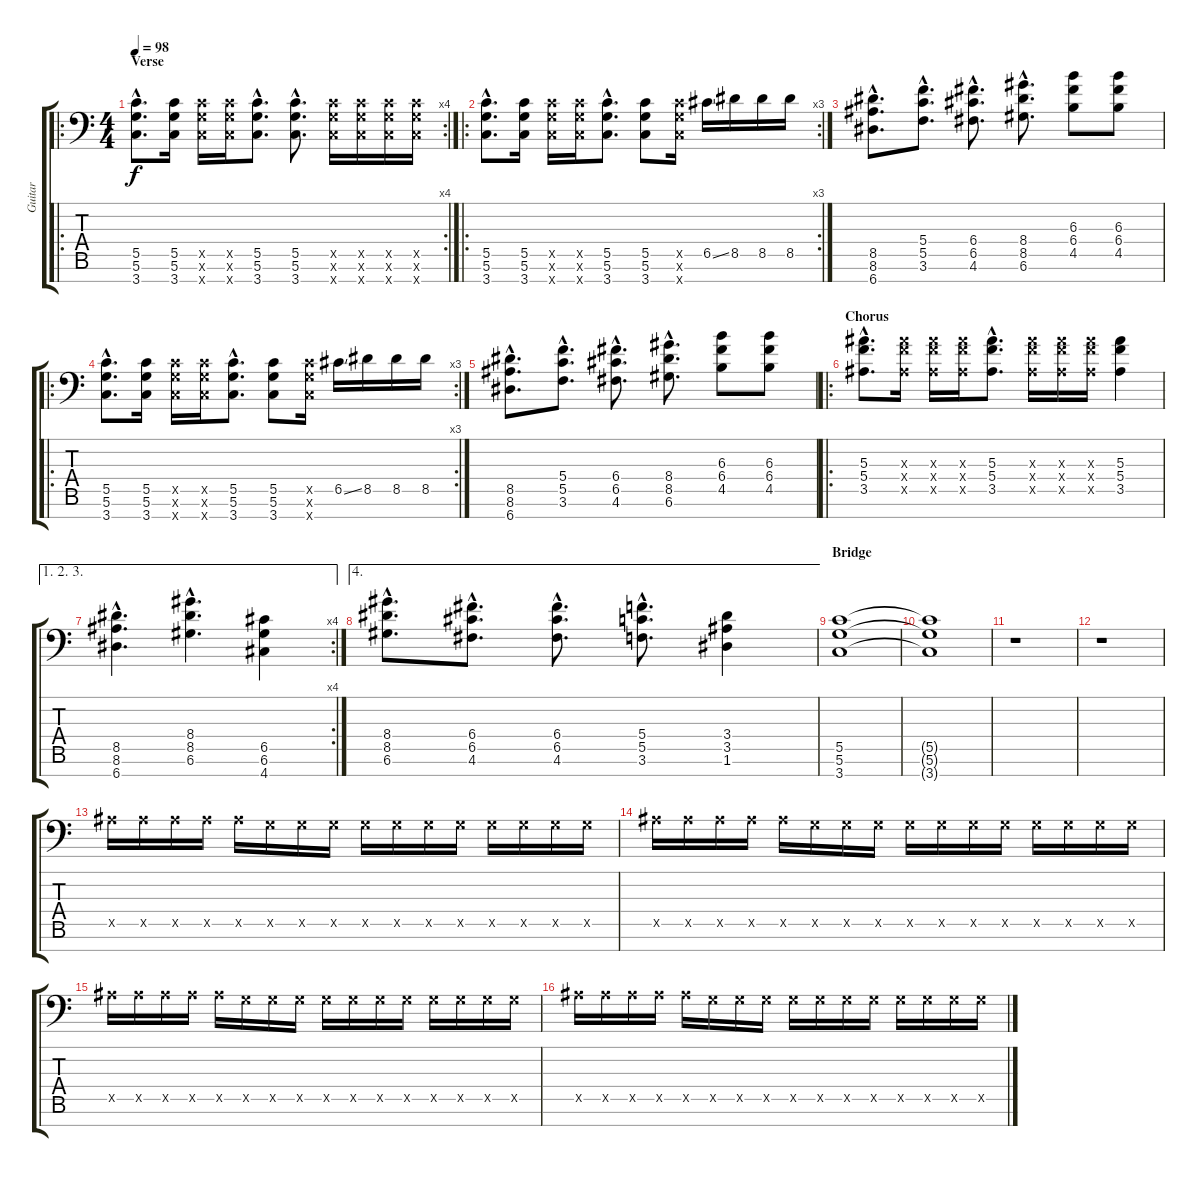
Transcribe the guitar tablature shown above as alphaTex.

\track ("Guitar" "Guitar") {instrument distortionguitar}
\staff {score tabs}
\tuning (D4 A3 F3 C3 G2 D2 A1) {hide}
\ro
\rc 4
\ts (4 4)
\section ("" "Verse")
\tempo 98
\clef f4
\ks c
(5.5{hac} 5.6{hac} 3.7{hac}).8{d dy f} (5.5 5.6 3.7).16 (5.5{x} 5.6{x} 3.7{x}).16 (5.5{x} 5.6{x} 3.7{x}).16 (5.5{hac} 5.6{hac} 3.7{hac}).8{d} (5.5{hac} 5.6{hac} 3.7{hac}).8{d} (5.5{x} 5.6{x} 3.7{x}).16 (5.5{x} 5.6{x} 3.7{x}).16 (5.5{x} 5.6{x} 3.7{x}).16 (5.5{x} 5.6{x} 3.7{x}).16 |
\ro
\rc 3
(5.5{hac} 5.6{hac} 3.7{hac}).8{d} (5.5 5.6 3.7).16 (5.5{x} 5.6{x} 3.7{x}).16 (5.5{x} 5.6{x} 3.7{x}).16 (5.5{hac} 5.6{hac} 3.7{hac}).8{d} (5.5 5.6 3.7).8 (5.5{x} 5.6{x} 3.7{x}).16 6.5{ss}.16 8.5.16 8.5.16 8.5.16 |
(8.5{hac} 8.6{hac} 6.7{hac}).8{d} (5.4{hac} 5.5{hac} 3.6{hac}).8{d} (6.4{hac} 6.5{hac} 4.6{hac}).8{d} (8.4{hac} 8.5{hac} 6.6{hac}).8{d} (6.3 6.4 4.5).8 (6.3 6.4 4.5).8 |
\ro
\rc 3
(5.5{hac} 5.6{hac} 3.7{hac}).8{d} (5.5 5.6 3.7).16 (5.5{x} 5.6{x} 3.7{x}).16 (5.5{x} 5.6{x} 3.7{x}).16 (5.5{hac} 5.6{hac} 3.7{hac}).8{d} (5.5 5.6 3.7).8 (5.5{x} 5.6{x} 3.7{x}).16 6.5{ss}.16 8.5.16 8.5.16 8.5.16 |
(8.5{hac} 8.6{hac} 6.7{hac}).8{d} (5.4{hac} 5.5{hac} 3.6{hac}).8{d} (6.4{hac} 6.5{hac} 4.6{hac}).8{d} (8.4{hac} 8.5{hac} 6.6{hac}).8{d} (6.3 6.4 4.5).8 (6.3 6.4 4.5).8 |
\ro
\section ("" "Chorus")
(5.3{hac} 5.4{hac} 3.5{hac}).8{d} (5.3{x} 5.4{x} 3.5{x}).16 (5.3{x} 5.4{x} 3.5{x}).16 (5.3{x} 5.4{x} 3.5{x}).16 (5.3{hac} 5.4{hac} 3.5{hac}).8{d} (5.3{x} 5.4{x} 3.5{x}).16 (5.3{x} 5.4{x} 3.5{x}).16 (5.3{x} 5.4{x} 3.5{x}).16 (5.3 5.4 3.5).4 |
\ae (1 2 3)
\rc 4
(8.5{hac} 8.6{hac} 6.7{hac}).4{d} (8.4{hac} 8.5{hac} 6.6{hac}).4{d} (6.5 6.6 4.7).4 |
\ae 4
(8.4{hac} 8.5{hac} 6.6{hac}).8{d} (6.4{hac} 6.5{hac} 4.6{hac}).8{d} (6.4{hac} 6.5{hac} 4.6{hac}).8{d} (5.4{hac} 5.5{hac} 3.6{hac}).8{d} (3.4 3.5 1.6).4 |
\section ("" "Bridge")
(5.5 5.6 3.7).1 |
(5.5{t} 5.6{t} 3.7{t}).1 |
r.1 |
r.1 |
3.5{x}.16 3.5{x}.16 3.5{x}.16 3.5{x}.16 3.5{x}.16 0.5{x}.16 0.5{x}.16 0.5{x}.16 0.5{x}.16 0.5{x}.16 0.5{x}.16 0.5{x}.16 0.5{x}.16 0.5{x}.16 0.5{x}.16 0.5{x}.16 |
3.5{x}.16 3.5{x}.16 3.5{x}.16 3.5{x}.16 3.5{x}.16 0.5{x}.16 0.5{x}.16 0.5{x}.16 0.5{x}.16 0.5{x}.16 0.5{x}.16 0.5{x}.16 0.5{x}.16 0.5{x}.16 0.5{x}.16 0.5{x}.16 |
3.5{x}.16 3.5{x}.16 3.5{x}.16 3.5{x}.16 3.5{x}.16 0.5{x}.16 0.5{x}.16 0.5{x}.16 0.5{x}.16 0.5{x}.16 0.5{x}.16 0.5{x}.16 0.5{x}.16 0.5{x}.16 0.5{x}.16 0.5{x}.16 |
3.5{x}.16 3.5{x}.16 3.5{x}.16 3.5{x}.16 3.5{x}.16 0.5{x}.16 0.5{x}.16 0.5{x}.16 0.5{x}.16 0.5{x}.16 0.5{x}.16 0.5{x}.16 0.5{x}.16 0.5{x}.16 0.5{x}.16 0.5{x}.16
